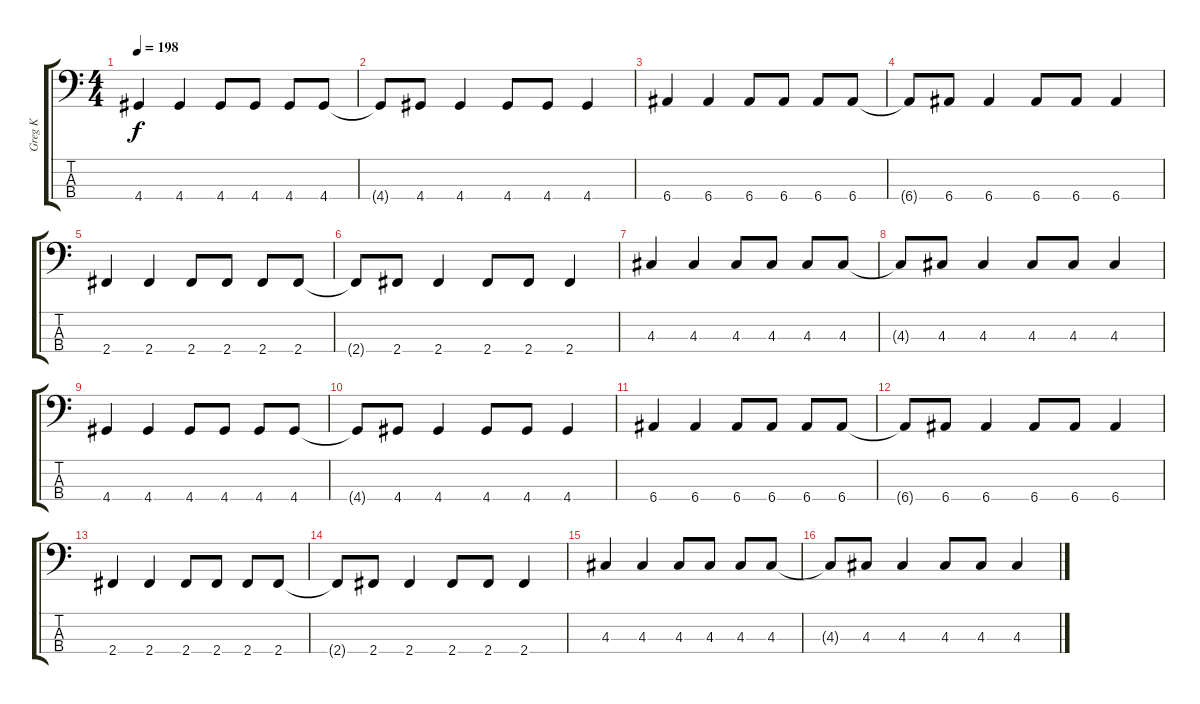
\track ("Greg K" "Greg K") {instrument electricbassfinger}
\staff {score tabs}
\tuning (G2 D2 A1 E1) {hide}
\ts (4 4)
\tempo 198
\clef f4
\ks c
4.4.4{dy f} 4.4.4 4.4.8 4.4.8 4.4.8 4.4.8 |
4.4{t}.8 4.4.8 4.4.4 4.4.8 4.4.8 4.4.4 |
6.4.4 6.4.4 6.4.8 6.4.8 6.4.8 6.4.8 |
6.4{t}.8 6.4.8 6.4.4 6.4.8 6.4.8 6.4.4 |
2.4.4 2.4.4 2.4.8 2.4.8 2.4.8 2.4.8 |
2.4{t}.8 2.4.8 2.4.4 2.4.8 2.4.8 2.4.4 |
4.3.4 4.3.4 4.3.8 4.3.8 4.3.8 4.3.8 |
4.3{t}.8 4.3.8 4.3.4 4.3.8 4.3.8 4.3.4 |
4.4.4 4.4.4 4.4.8 4.4.8 4.4.8 4.4.8 |
4.4{t}.8 4.4.8 4.4.4 4.4.8 4.4.8 4.4.4 |
6.4.4 6.4.4 6.4.8 6.4.8 6.4.8 6.4.8 |
6.4{t}.8 6.4.8 6.4.4 6.4.8 6.4.8 6.4.4 |
2.4.4 2.4.4 2.4.8 2.4.8 2.4.8 2.4.8 |
2.4{t}.8 2.4.8 2.4.4 2.4.8 2.4.8 2.4.4 |
4.3.4 4.3.4 4.3.8 4.3.8 4.3.8 4.3.8 |
4.3{t}.8 4.3.8 4.3.4 4.3.8 4.3.8 4.3.4
